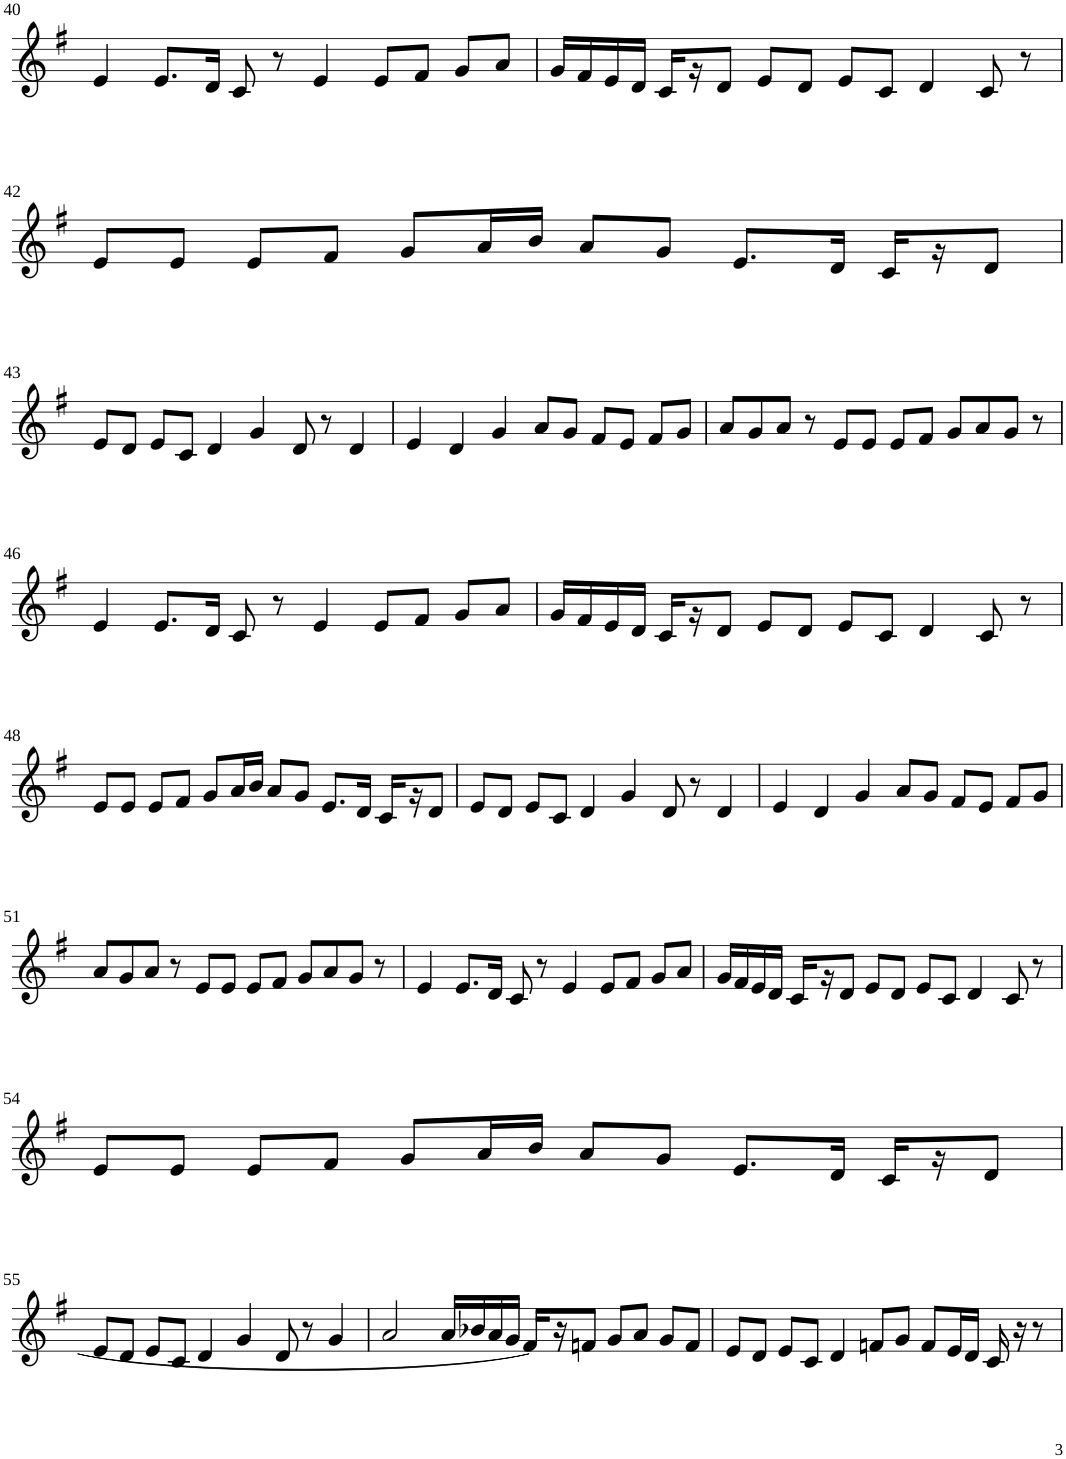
**kern
*part1
*staff1
*I"Violin
!!LO:PB:g=z
*clefG2
*k[f#]
*G:
*M6/4
=40
4e/
8.e/L
16d/Jk
8c/
8r
4e/
8e/L
8f#/J
8g/L
8a/J
=41
16g/LL
16f#/
16e/
16d/JJ
16c/LL
16r
8d/J
8e/L
8d/J
8e/L
8c/J
4d/
8c/
8r
!!LO:LB:g=z
=42
8e/L
8e/J
8e/L
8f#/J
8g/L
16a/L
16b/JJ
8a/L
8g/J
8.e/L
16d/Jk
16c/LL
16r
8d/J
!!LO:LB:g=z
=43
8e/L
8d/J
8e/L
8c/J
4d/
4g/
8d/
8r
4d/
=44
4e/
4d/
4g/
8a/L
8g/J
8f#/L
8e/J
8f#/L
8g/J
=45
8a/L
8g/
8a/J
8r
8e/L
8e/J
8e/L
8f#/J
8g/L
8a/
8g/J
8r
!!LO:LB:g=z
=46
4e/
8.e/L
16d/Jk
8c/
8r
4e/
8e/L
8f#/J
8g/L
8a/J
=47
16g/LL
16f#/
16e/
16d/JJ
16c/LL
16r
8d/J
8e/L
8d/J
8e/L
8c/J
4d/
8c/
8r
!!LO:LB:g=z
=48
8e/L
8e/J
8e/L
8f#/J
8g/L
16a/L
16b/JJ
8a/L
8g/J
8.e/L
16d/Jk
16c/LL
16r
8d/J
=49
8e/L
8d/J
8e/L
8c/J
4d/
4g/
8d/
8r
4d/
=50
4e/
4d/
4g/
8a/L
8g/J
8f#/L
8e/J
8f#/L
8g/J
!!LO:LB:g=z
=51
8a/L
8g/
8a/J
8r
8e/L
8e/J
8e/L
8f#/J
8g/L
8a/
8g/J
8r
=52
4e/
8.e/L
16d/Jk
8c/
8r
4e/
8e/L
8f#/J
8g/L
8a/J
=53
16g/LL
16f#/
16e/
16d/JJ
16c/LL
16r
8d/J
8e/L
8d/J
8e/L
8c/J
4d/
8c/
8r
!!LO:LB:g=z
=54
8e/L
8e/J
8e/L
8f#/J
8g/L
16a/L
16b/JJ
8a/L
8g/J
8.e/L
16d/Jk
16c/LL
16r
8d/J
!!LO:LB:g=z
=55
8e/L
8d/J
8e/L
8c/J
4d/
4g/
8d/
8r
4g/
=56
2a/
16a/LL
16b-X/
16a/
16g/JJ
16f/LL]
16r
8fn/J
8g/L
8a/J
8g/L
8f/J
=57
8e/L
8d/J
8e/L
8c/J
4d/
8fn/L
8g/J
8f/L
16e/L
16d/JJ
16c/
16r
8r
=
*-
